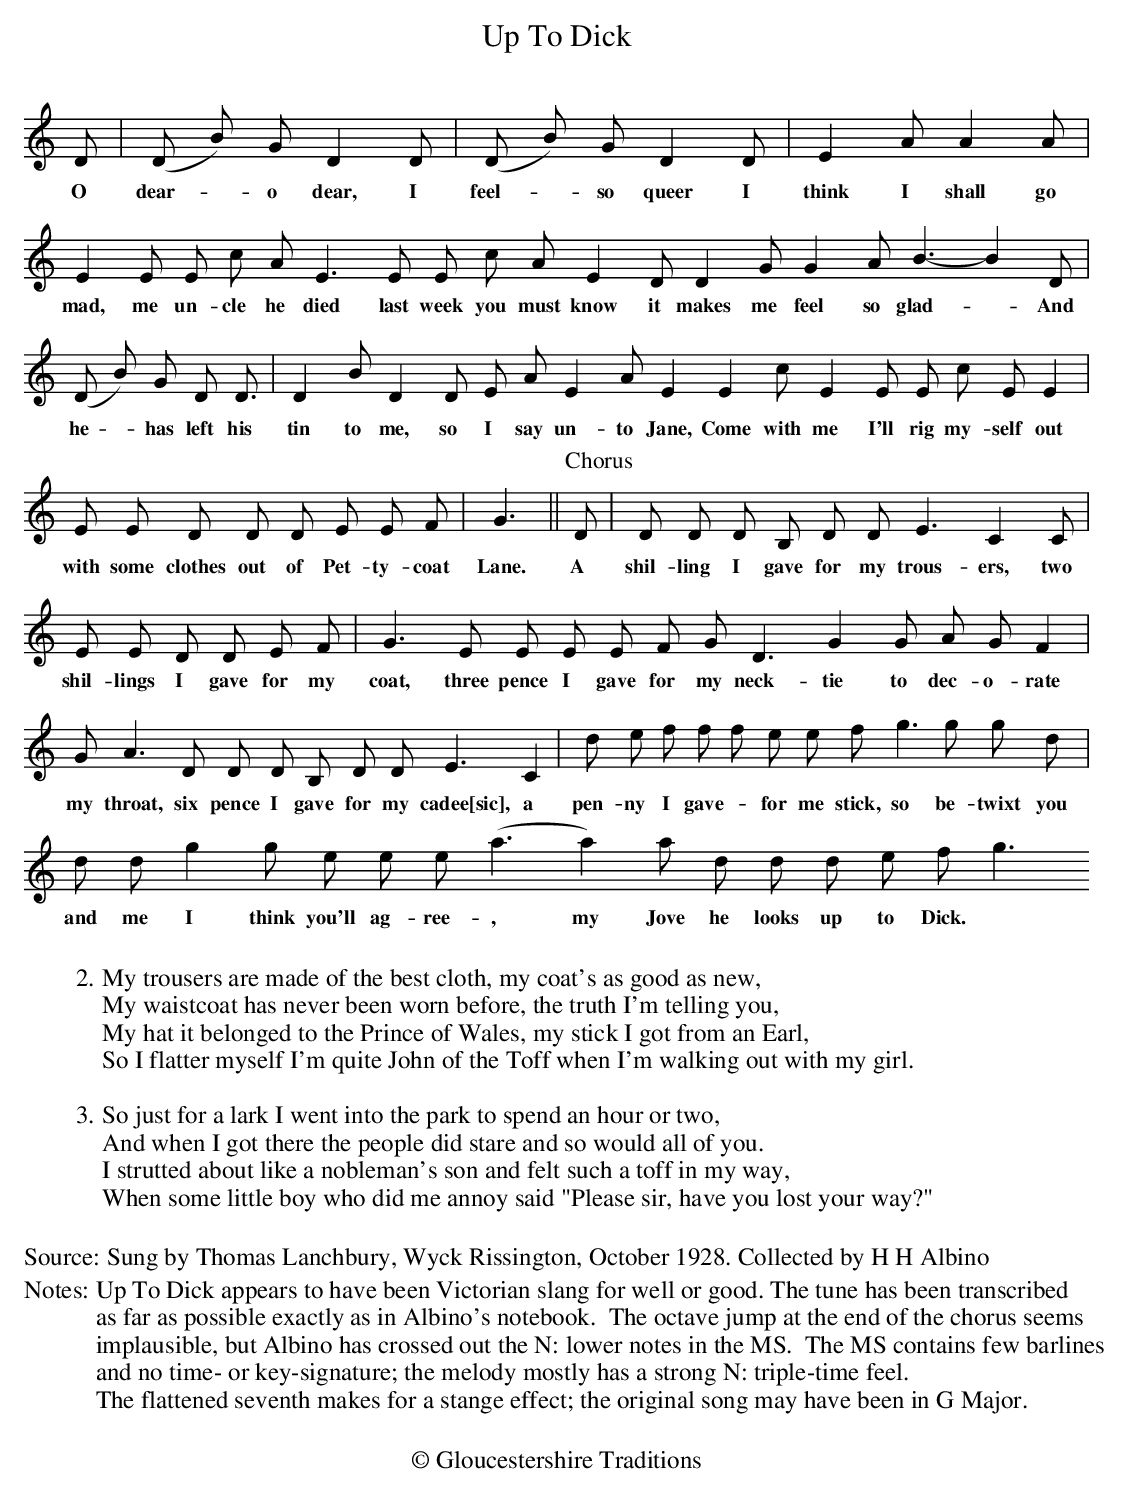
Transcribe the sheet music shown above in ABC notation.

X:1
T:Up To Dick
L:1/8
M:
Q:
K:C
D|(D B) G D2 D|(D B) G D2 D|E2 A A2 A|E2 E E c A E3 E E c A E2 D D2 G G2 A B3-B2 D|(D B )G D D3/ |D2 B D2 D E A E2 A E2 E2 c  E2 E E c E E2 |E E D D D E E F | G3||[P:Chorus]D|D D D B, D D E3 C2 C |E E D D E F | G3 E E E E F G D3 G2 G A G F2 | G A3 D D D B, D D E3 C2 | d e f f f e e f g3 g g d | d d g2 g e e e (a3a2) a d d d e f g3
w: O dear- - o dear, I feel- - so queer I think I shall go mad, me un- cle he died last week you must know it makes me feel so glad- -And he - has left his tin to me, so I say un- to Jane, Come with me I'll rig my- self out with some clothes out of Pet- ty- coat Lane. A shil- ling I gave for my trous- ers, two shil- lings I gave for my coat, three pence I gave for my neck- tie to dec- o- rate my throat, six pence I gave for my cadee[sic], a pen-ny I gave - for me stick, so be- twixt you and me I think you'll ag- ree-, my Jove he looks up to Dick.
W:
W:2. My trousers are made of the best cloth, my coat's as good as new,
W:My waistcoat has never been worn before, the truth I'm telling you,
W:My hat it belonged to the Prince of Wales, my stick I got from an Earl,
W:So I flatter myself I'm quite John of the Toff when I'm walking out with my girl.
W:
W:3. So just for a lark I went into the park to spend an hour or two,
W:And when I got there the people did stare and so would all of you.
W:I strutted about like a nobleman's son and felt such a toff in my way,
W:When some little boy who did me annoy said "Please sir, have you lost your way?"
W:
